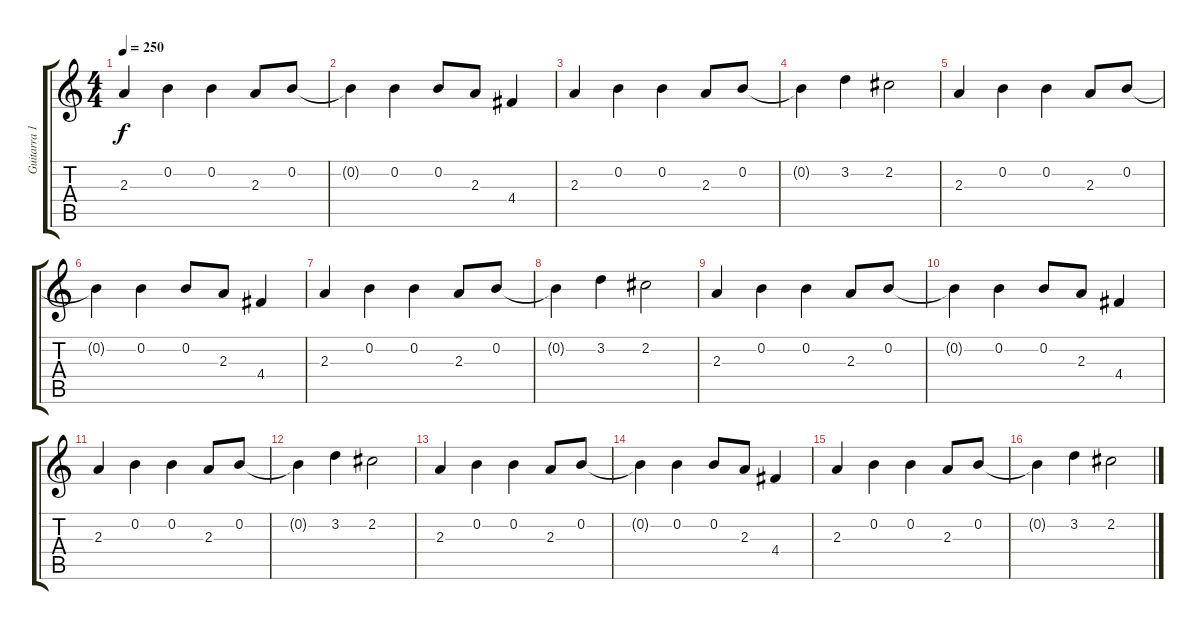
\track ("Guitarra 1 ( Lead )" "Guitarra 1") {instrument overdrivenguitar}
\staff {score tabs}
\tuning (E4 B3 G3 D3 A2 E2) {hide}
\ts (4 4)
\tempo 250
\clef g2
\ks c
2.3.4{dy f} 0.2.4 0.2.4 2.3.8 0.2.8 |
0.2{t}.4 0.2.4 0.2.8 2.3.8 4.4.4 |
2.3.4 0.2.4 0.2.4 2.3.8 0.2.8 |
0.2{t}.4 3.2.4 2.2.2 |
2.3.4 0.2.4 0.2.4 2.3.8 0.2.8 |
0.2{t}.4 0.2.4 0.2.8 2.3.8 4.4.4 |
2.3.4 0.2.4 0.2.4 2.3.8 0.2.8 |
0.2{t}.4 3.2.4 2.2.2 |
2.3.4 0.2.4 0.2.4 2.3.8 0.2.8 |
0.2{t}.4 0.2.4 0.2.8 2.3.8 4.4.4 |
2.3.4 0.2.4 0.2.4 2.3.8 0.2.8 |
0.2{t}.4 3.2.4 2.2.2 |
2.3.4 0.2.4 0.2.4 2.3.8 0.2.8 |
0.2{t}.4 0.2.4 0.2.8 2.3.8 4.4.4 |
2.3.4 0.2.4 0.2.4 2.3.8 0.2.8 |
0.2{t}.4 3.2.4 2.2.2
